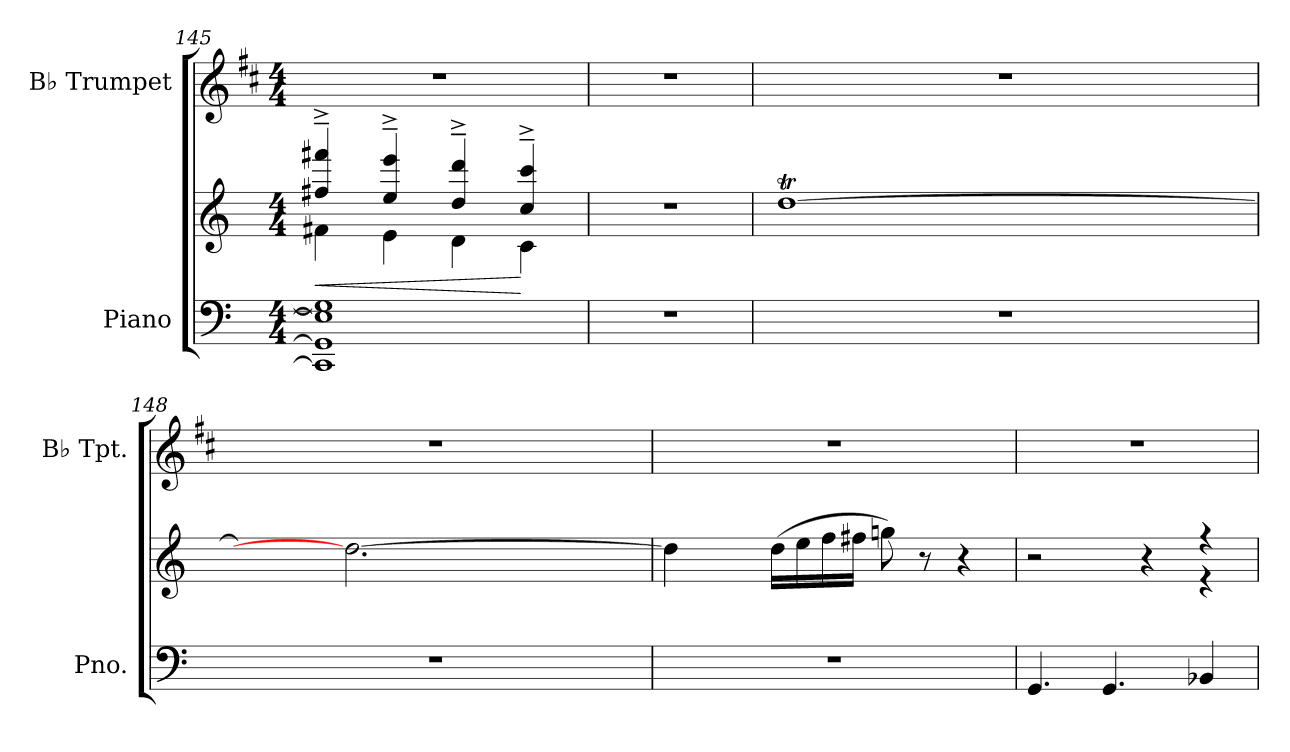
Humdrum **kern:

**kern	**kern	**dynam	**kern
*part2	*part2	*part2	*part1
*staff3	*staff2	*staff2/3	*staff1
*I"Piano	*	*	*I"B♭ Trumpet
*I'Pno.	*	*	*I'B♭ Tpt.
*clefF4	*clefG2	*	*clefG2
*	*	*	*ITrd1c2
*k[]	*k[]	*	*k[]
*M4/4	*M4/4	*	*M4/4
=145	=145	=145	=145
*^	*	*	*
!	!	!	!LO:HP:b	!
*	*	*^	*	*
1G]	1CC] 1GG] 1E]	4ff#X/~^ 4fff#X/~^	4f#X\	<	1r
.	.	4ee/~^ 4eee/~^	4e\	.	.
.	.	4dd/~^ 4ddd/~^	4d\	.	.
.	.	4cc/~^ 4ccc/~^	4c\	[	.
*v	*v	*	*	*	*
*	*v	*v	*	*
=146	=146	=146	=146
1r	1r	.	1r
!!LO:LB:g=z
=147	=147	=147	=147
*	*^	*	*
1r	[1ddT	16dd\LLyy	.	1r
.	.	16ee-X\yy	.	.
.	.	16dd\yy	.	.
.	.	16ee-\JJyy	.	.
.	.	16dd\LLyy	.	.
.	.	16ee-\yy	.	.
.	.	16dd\yy	.	.
.	.	16ee-\JJyy	.	.
.	.	16dd\LLyy	.	.
.	.	16ee-\yy	.	.
.	.	16dd\yy	.	.
.	.	16ee-\JJyy	.	.
.	.	16dd\LLyy	.	.
.	.	16ee-\yy	.	.
.	.	16dd\yy	.	.
.	.	16ee-\JJyy	.	.
=148	=148	=148	=148	=148
1r	4dd\yy_	16dd\LLyy	.	1r
.	.	16ee-X\yy	.	.
.	.	16dd\yy	.	.
.	.	16ee-\JJyy	.	.
.	2.dd\_	16dd\LLyy	.	.
.	.	16ee-\yy	.	.
.	.	16dd\yy	.	.
.	.	16ee-\JJyy	.	.
.	.	16dd\LLyy	.	.
.	.	16ee-\yy	.	.
.	.	16dd\yy	.	.
.	.	16ee-\JJyy	.	.
.	.	16dd\LLyy	.	.
.	.	16ee-\yy	.	.
.	.	16dd\yy	.	.
.	.	16ee-\JJyy	.	.
!!LO:LB:g=z
=149	=149	=149	=149	=149
1r	4dd\]	16dd\LLyy	.	1r
.	.	16ee-X\yy	.	.
.	.	16dd\yy	.	.
.	.	16ee-\JJyy	.	.
.	(16dd\LL	2.ryy	.	.
.	16ee-\	.	.	.
.	16ff\	.	.	.
.	16ff#XTTT\JJ	.	.	.
.	8gg\)	.	.	.
.	8r	.	.	.
.	4r	.	.	.
=150	=150	=150	=150	=150
4.GG/	2r	2.ryy	.	1r
4.GG/	.	.	.	.
.	4r	.	.	.
4BB-X/	4r	4r	.	.
*	*v	*v	*	*
=	=	=	=
*-	*-	*-	*-
